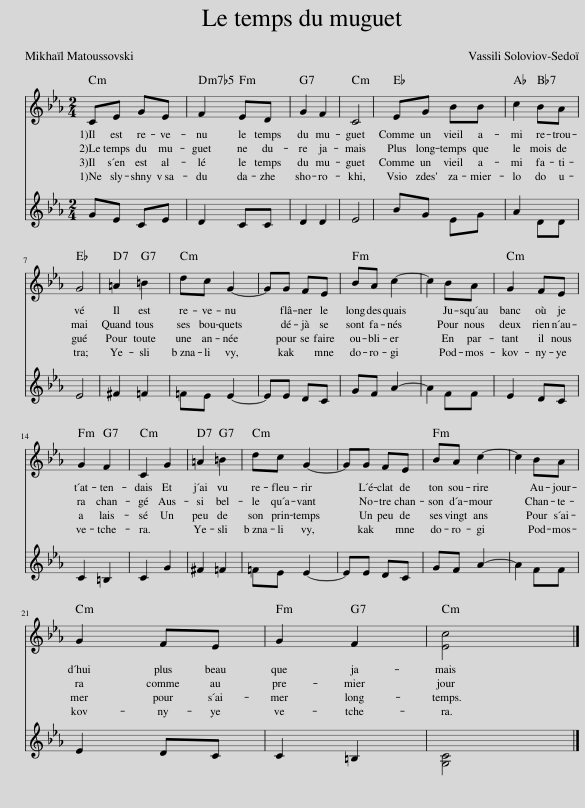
X:1
%%score 1 2
L:1/8
M:2/4
I:linebreak $
K:Eb
V:1 treble transpose="2 "
V:2 treble
V:1
[K:Eb] CE GE | F2 ED | G2 F2 | C4 | EG BB | %5
 c2 BA |$ G4 | =A2 =B2 | dc G2- | GG FE | %10
 BA c2- | c2 BA | G2 FE |$ G2 F2 | C2 G2 | %15
 =A2 =B2 | dc G2- | GG FE | BA c2- | c2 BA |$ %20
 G2 FE | G2 F2 | [Ec]4 |] %23
V:2
 GE CE | D2 CC | D2 D2 | E4 | BG EG | %5
 A2 DD |$ E4 | ^F2 =F2 | =FE E2- | EE DC | %10
 GF A2- | A2 FF | E2 DC |$ C2 =B,2 | C2 G2 | %15
 ^F2 =F2 | =FE E2- | EE DC | GF A2- | A2 FF |$ %20
 E2 DC | C2 =B,2 | [G,C]4 |] %23
